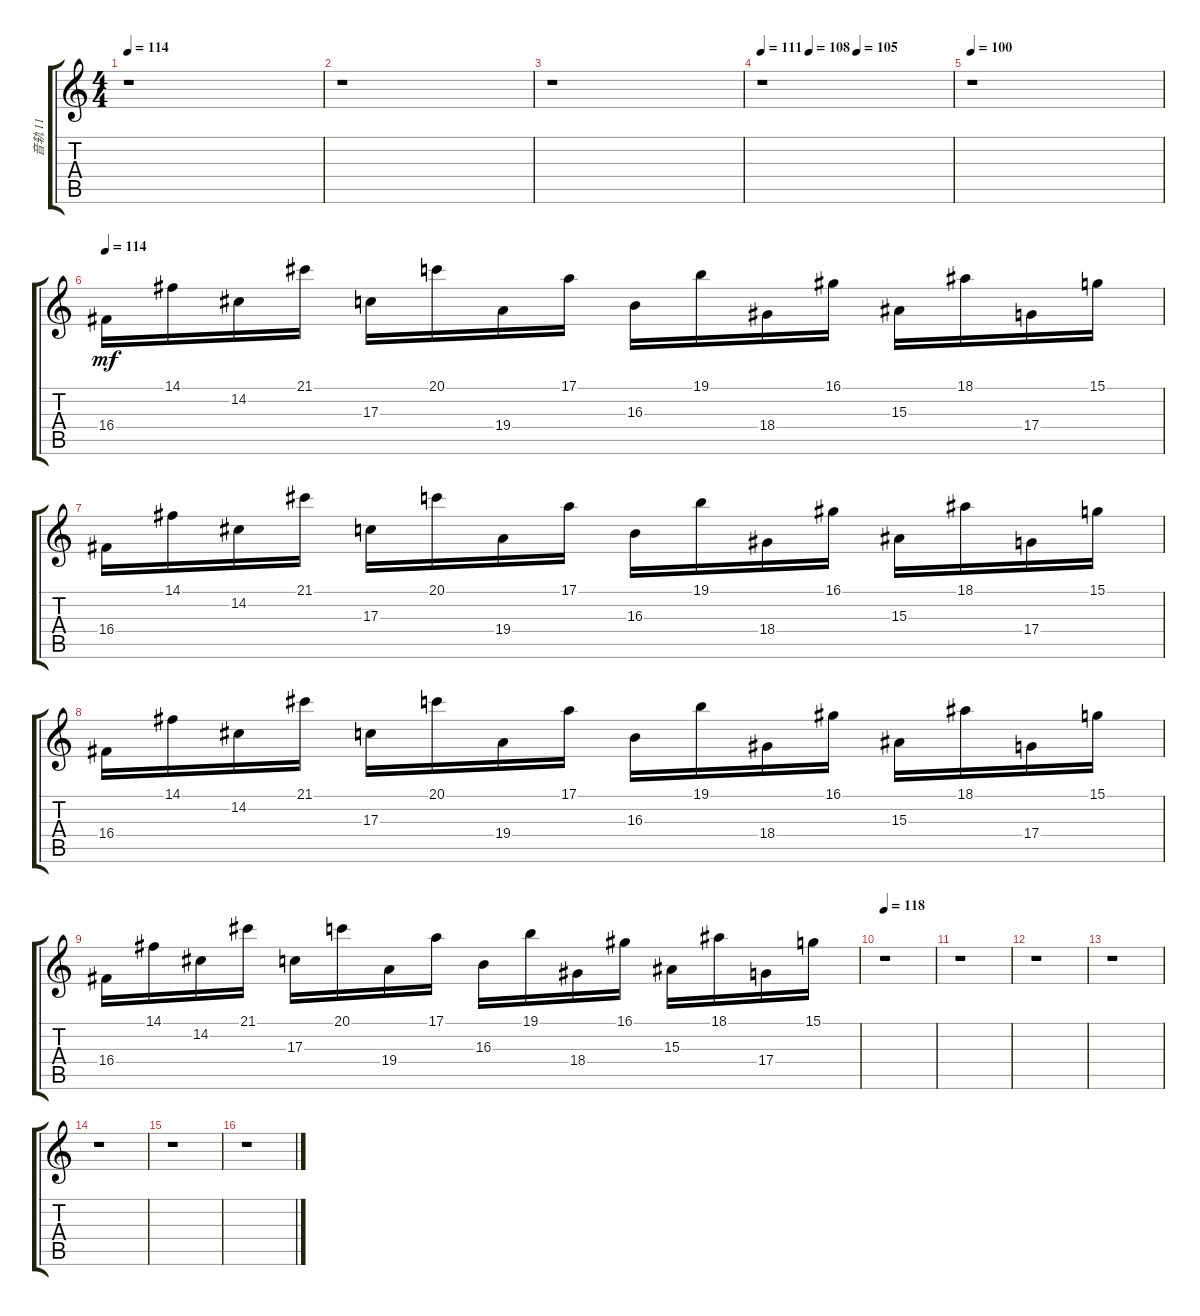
\track ("音轨 11" "音轨 11") {instrument musicbox}
\staff {score tabs}
\tuning (E4 B3 G3 D3 A2 E2) {hide}
\ts (4 4)
\tempo 114
\clef g2
\ks c
r.1{dy mf instrument musicbox} |
r.1 |
r.1 |
\tempo 111
\tempo (108 0.25)
\tempo (105 0.5)
r.1 |
\tempo 100
r.1 |
\tempo 114
16.4.16 14.1.16 14.2.16 21.1.16 17.3.16 20.1.16 19.4.16 17.1.16 16.3.16 19.1.16 18.4.16 16.1.16 15.3.16 18.1.16 17.4.16 15.1.16 |
16.4.16 14.1.16 14.2.16 21.1.16 17.3.16 20.1.16 19.4.16 17.1.16 16.3.16 19.1.16 18.4.16 16.1.16 15.3.16 18.1.16 17.4.16 15.1.16 |
16.4.16 14.1.16 14.2.16 21.1.16 17.3.16 20.1.16 19.4.16 17.1.16 16.3.16 19.1.16 18.4.16 16.1.16 15.3.16 18.1.16 17.4.16 15.1.16 |
16.4.16 14.1.16 14.2.16 21.1.16 17.3.16 20.1.16 19.4.16 17.1.16 16.3.16 19.1.16 18.4.16 16.1.16 15.3.16 18.1.16 17.4.16 15.1.16 |
\tempo 118
r.1 |
r.1 |
r.1 |
r.1 |
r.1 |
r.1 |
r.1
